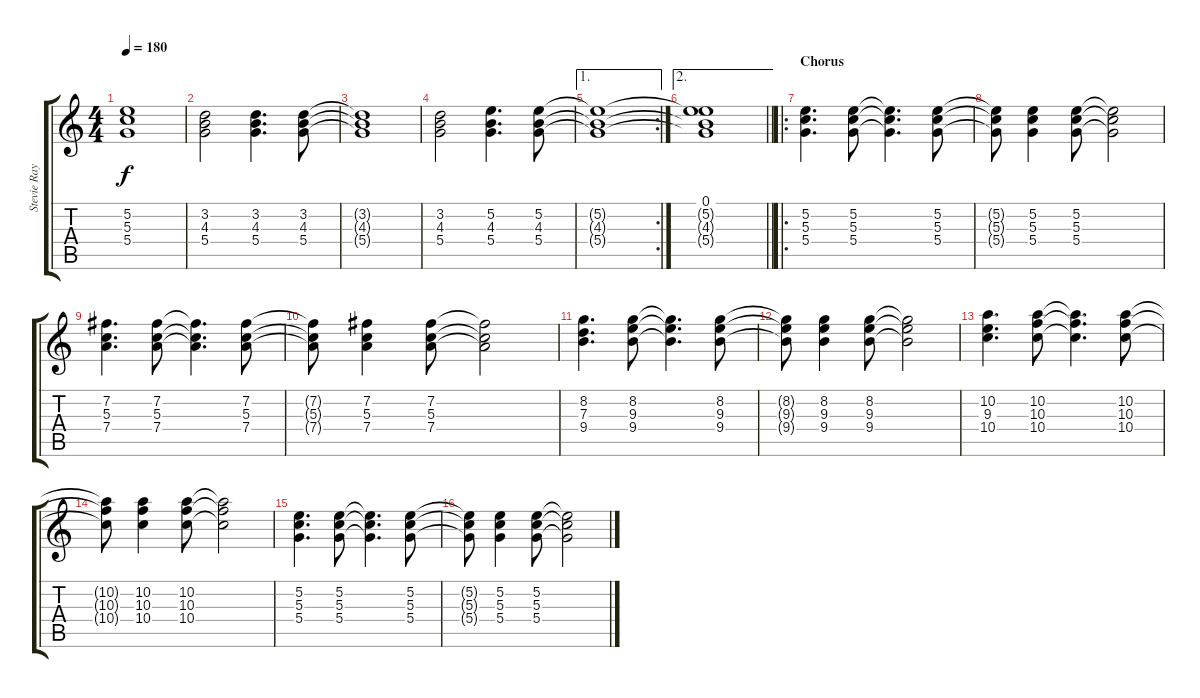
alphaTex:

\track ("Stevie Ray Vaughan (Guitar)" "Stevie Ray") {instrument acousticguitarsteel}
\staff {score tabs}
\tuning (E4 B3 G3 D3 A2 E2) {hide}
\ts (4 4)
\tempo 180
\clef g2
\ks c
(5.2{t} 5.3{t} 5.4{t}).1{dy f} |
(3.2 4.3 5.4).2 (3.2 4.3 5.4).4{d} (3.2 4.3 5.4).8 |
(3.2{t} 4.3{t} 5.4{t}).1 |
(3.2 4.3 5.4).2 (5.2 4.3 5.4).4{d} (5.2 4.3 5.4).8 |
\ae 1
\rc 2
(5.2{t} 4.3{t} 5.4{t}).1 |
\ae 2
\barLineRight lightlight
(0.1 5.2{t} 4.3{t} 5.4{t}).1 |
\ro
\section ("" "Chorus")
(5.2 5.3 5.4).4{d} (5.2 5.3 5.4).8 (5.2{t} 5.3{t} 5.4{t}).4{d} (5.2 5.3 5.4).8 |
(5.2{t} 5.3{t} 5.4{t}).8 (5.2 5.3 5.4).4 (5.2 5.3 5.4).8 (5.2{t} 5.3{t} 5.4{t}).2 |
(7.2 5.3 7.4).4{d} (7.2 5.3 7.4).8 (7.2{t} 5.3{t} 7.4{t}).4{d} (7.2 5.3 7.4).8 |
(7.2{t} 5.3{t} 7.4{t}).8 (7.2 5.3 7.4).4 (7.2 5.3 7.4).8 (7.2{t} 5.3{t} 7.4{t}).2 |
(8.2 7.3 9.4).4{d} (8.2 9.3 9.4).8 (8.2{t} 9.3{t} 9.4{t}).4{d} (8.2 9.3 9.4).8 |
(8.2{t} 9.3{t} 9.4{t}).8 (8.2 9.3 9.4).4 (8.2 9.3 9.4).8 (8.2{t} 9.3{t} 9.4{t}).2 |
(10.2 9.3 10.4).4{d} (10.2 10.3 10.4).8 (10.2{t} 10.3{t} 10.4{t}).4{d} (10.2 10.3 10.4).8 |
(10.2{t} 10.3{t} 10.4{t}).8 (10.2 10.3 10.4).4 (10.2 10.3 10.4).8 (10.2{t} 10.3{t} 10.4{t}).2 |
(5.2 5.3 5.4).4{d} (5.2 5.3 5.4).8 (5.2{t} 5.3{t} 5.4{t}).4{d} (5.2 5.3 5.4).8 |
(5.2{t} 5.3{t} 5.4{t}).8 (5.2 5.3 5.4).4 (5.2 5.3 5.4).8 (5.2{t} 5.3{t} 5.4{t}).2
